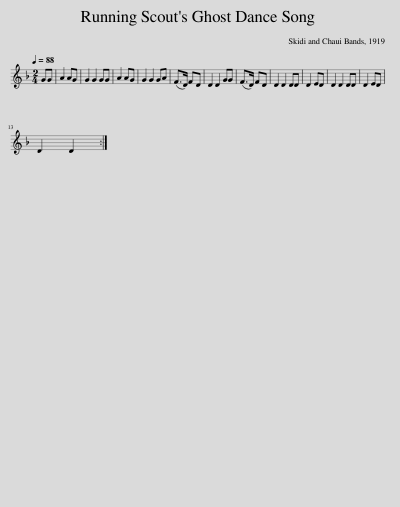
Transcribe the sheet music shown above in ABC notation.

X:1
L:1/8
Q:1/4=88
M:2/4
I:linebreak $
K:F
V:1 treble
V:1
 GG | A2 AG | G2 G2 GG | A2 AG | G2 G2 GA | %5
 (F>D) FD | D2 D2 GG | (F>D) FD | D2 D2 DD | D2 ED | %10
 D2 D2 DD | D2 ED |$ D2 D2 :| %13
